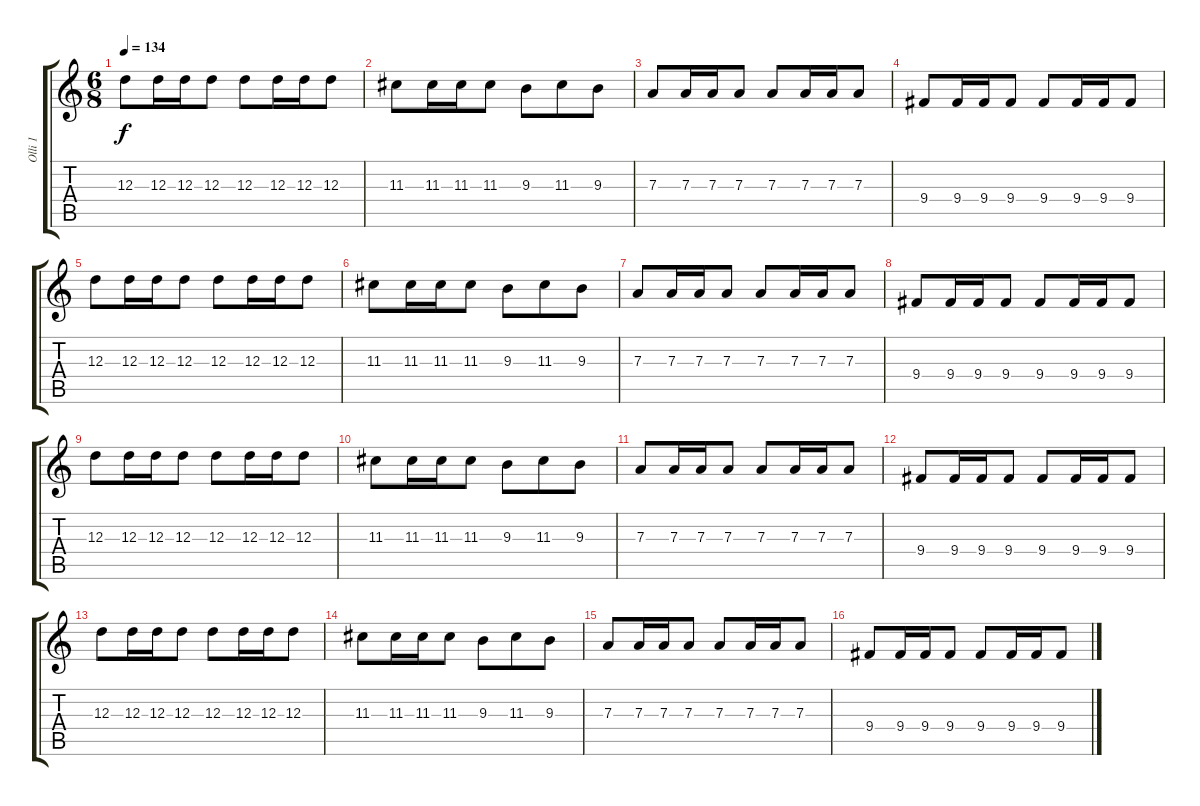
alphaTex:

\track ("Olli 1" "Olli 1") {instrument distortionguitar}
\staff {score tabs}
\tuning (B3 Gb3 D3 A2 E2 B1) {hide}
\ts (6 8)
\tempo 134
\clef g2
\ks c
12.3.8{dy f} 12.3.16 12.3.16 12.3.8 12.3.8 12.3.16 12.3.16 12.3.8 |
11.3.8 11.3.16 11.3.16 11.3.8 9.3.8 11.3.8 9.3.8 |
7.3.8 7.3.16 7.3.16 7.3.8 7.3.8 7.3.16 7.3.16 7.3.8 |
9.4.8 9.4.16 9.4.16 9.4.8 9.4.8 9.4.16 9.4.16 9.4.8 |
12.3.8 12.3.16 12.3.16 12.3.8 12.3.8 12.3.16 12.3.16 12.3.8 |
11.3.8 11.3.16 11.3.16 11.3.8 9.3.8 11.3.8 9.3.8 |
7.3.8 7.3.16 7.3.16 7.3.8 7.3.8 7.3.16 7.3.16 7.3.8 |
9.4.8 9.4.16 9.4.16 9.4.8 9.4.8 9.4.16 9.4.16 9.4.8 |
12.3.8 12.3.16 12.3.16 12.3.8 12.3.8 12.3.16 12.3.16 12.3.8 |
11.3.8 11.3.16 11.3.16 11.3.8 9.3.8 11.3.8 9.3.8 |
7.3.8 7.3.16 7.3.16 7.3.8 7.3.8 7.3.16 7.3.16 7.3.8 |
9.4.8 9.4.16 9.4.16 9.4.8 9.4.8 9.4.16 9.4.16 9.4.8 |
12.3.8 12.3.16 12.3.16 12.3.8 12.3.8 12.3.16 12.3.16 12.3.8 |
11.3.8 11.3.16 11.3.16 11.3.8 9.3.8 11.3.8 9.3.8 |
7.3.8 7.3.16 7.3.16 7.3.8 7.3.8 7.3.16 7.3.16 7.3.8 |
9.4.8 9.4.16 9.4.16 9.4.8 9.4.8 9.4.16 9.4.16 9.4.8
